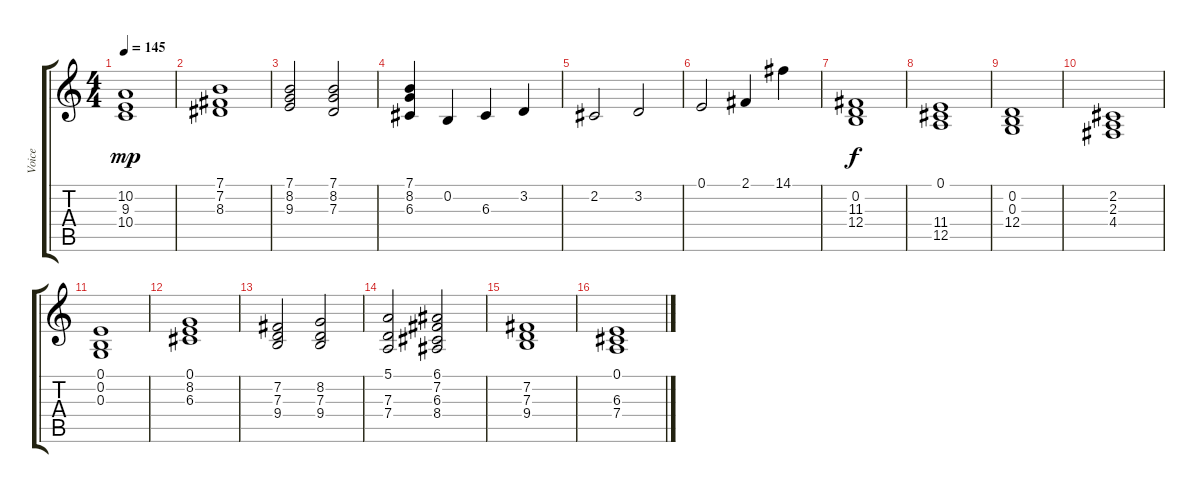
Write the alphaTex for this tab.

\track ("Voice" "Voice") {instrument synthvoice}
\staff {score tabs}
\tuning (E4 B3 G3 D3 A2 E2) {hide}
\ts (4 4)
\tempo 145
\clef g2
\ks c
(10.2 9.3 10.4).1{dy mp} |
(7.1 7.2 8.3).1 |
(7.1 8.2 9.3).2 (7.1 8.2 7.3).2 |
(7.1 8.2 6.3).4 0.2.4 6.3.4 3.2.4 |
2.2.2 3.2.2 |
0.1.2 2.1.4 14.1.4 |
(0.2 11.3 12.4).1{dy f} |
(0.1 11.4 12.5).1 |
(0.2 0.3 12.4).1 |
(2.2 2.3 4.4).1 |
(0.1 0.2 0.3).1 |
(0.1 8.2 6.3).1 |
(7.2 7.3 9.4).2 (8.2 7.3 9.4).2 |
(5.1 7.3 7.4).2 (6.1 7.2 6.3 8.4).2 |
(7.2 7.3 9.4).1 |
(0.1 6.3 7.4).1
